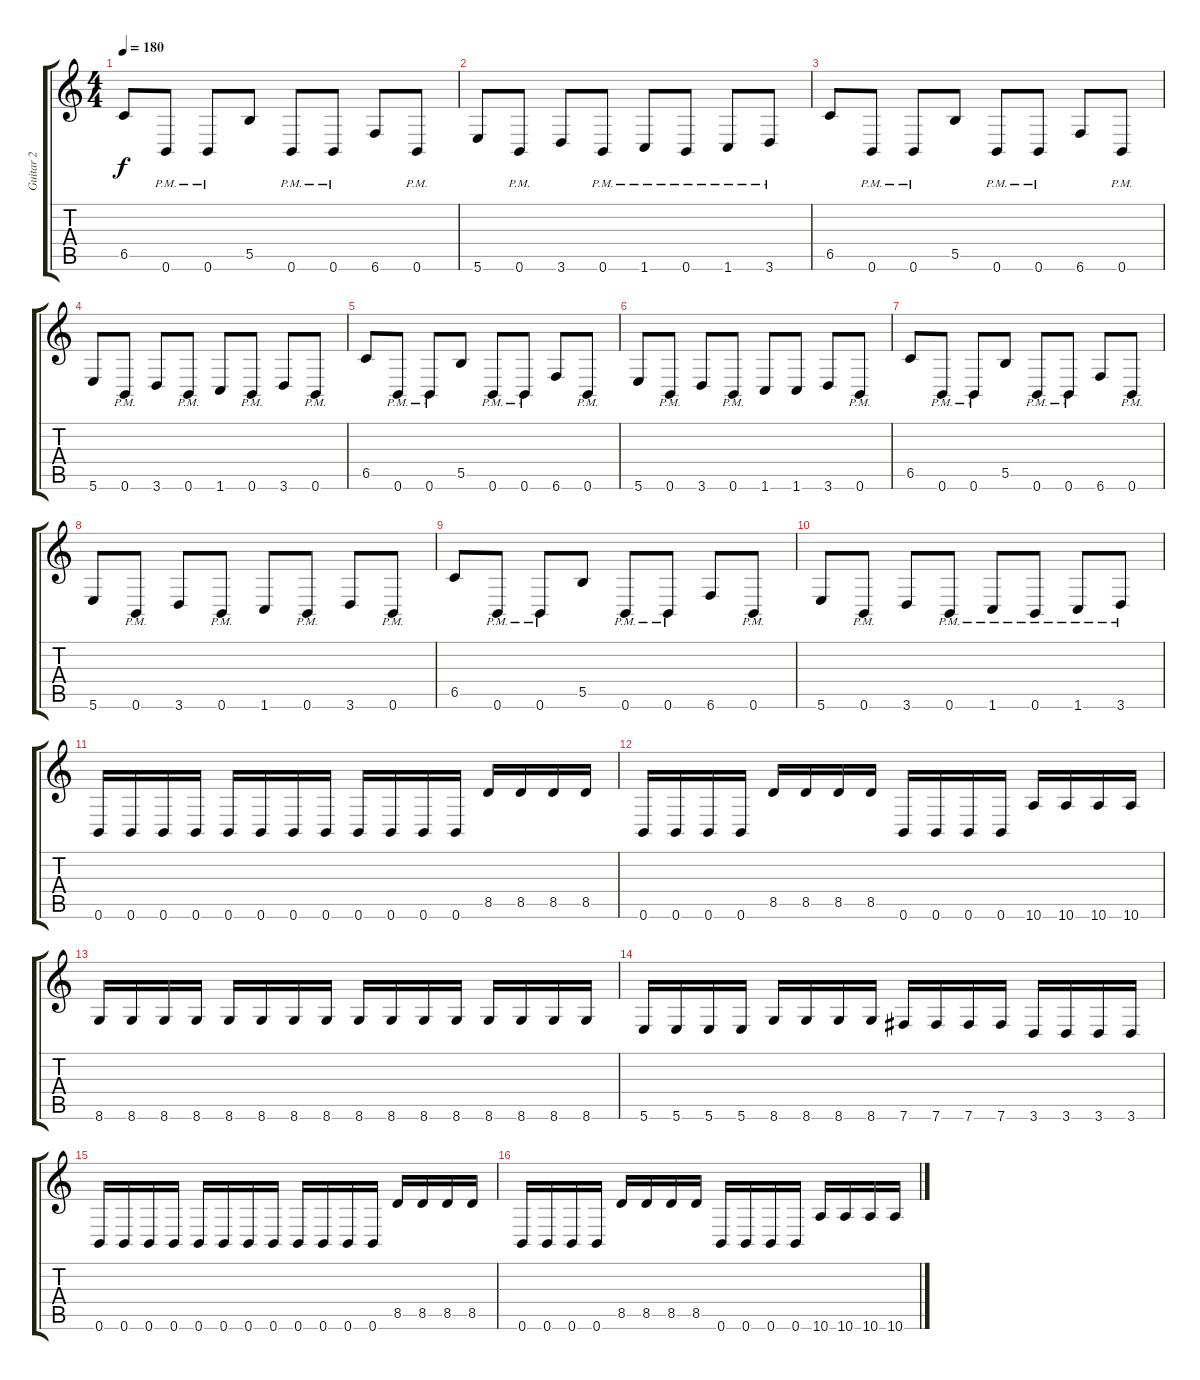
\track ("Guitar 2" "Guitar 2") {instrument distortionguitar}
\staff {score tabs}
\tuning (Db4 Ab3 E3 B2 Gb2 B1) {hide}
\ts (4 4)
\tempo 180
\clef g2
\ks c
6.5.8{dy f} 0.6{pm}.8 0.6{pm}.8 5.5.8 0.6{pm}.8 0.6{pm}.8 6.6.8 0.6{pm}.8 |
5.6.8 0.6{pm}.8 3.6.8 0.6{pm}.8 1.6{pm}.8 0.6{pm}.8 1.6{pm}.8 3.6{pm}.8 |
6.5.8 0.6{pm}.8 0.6{pm}.8 5.5.8 0.6{pm}.8 0.6{pm}.8 6.6.8 0.6{pm}.8 |
5.6.8 0.6{pm}.8 3.6.8 0.6{pm}.8 1.6.8 0.6{pm}.8 3.6.8 0.6{pm}.8 |
6.5.8 0.6{pm}.8 0.6{pm}.8 5.5.8 0.6{pm}.8 0.6{pm}.8 6.6.8 0.6{pm}.8 |
5.6.8 0.6{pm}.8 3.6.8 0.6{pm}.8 1.6.8 1.6.8 3.6.8 0.6{pm}.8 |
6.5.8 0.6{pm}.8 0.6{pm}.8 5.5.8 0.6{pm}.8 0.6{pm}.8 6.6.8 0.6{pm}.8 |
5.6.8 0.6{pm}.8 3.6.8 0.6{pm}.8 1.6.8 0.6{pm}.8 3.6.8 0.6{pm}.8 |
6.5.8 0.6{pm}.8 0.6{pm}.8 5.5.8 0.6{pm}.8 0.6{pm}.8 6.6.8 0.6{pm}.8 |
5.6.8 0.6{pm}.8 3.6.8 0.6{pm}.8 1.6{pm}.8 0.6{pm}.8 1.6{pm}.8 3.6{pm}.8 |
0.6.16 0.6.16 0.6.16 0.6.16 0.6.16 0.6.16 0.6.16 0.6.16 0.6.16 0.6.16 0.6.16 0.6.16 8.5.16 8.5.16 8.5.16 8.5.16 |
0.6.16 0.6.16 0.6.16 0.6.16 8.5.16 8.5.16 8.5.16 8.5.16 0.6.16 0.6.16 0.6.16 0.6.16 10.6.16 10.6.16 10.6.16 10.6.16 |
8.6.16 8.6.16 8.6.16 8.6.16 8.6.16 8.6.16 8.6.16 8.6.16 8.6.16 8.6.16 8.6.16 8.6.16 8.6.16 8.6.16 8.6.16 8.6.16 |
5.6.16 5.6.16 5.6.16 5.6.16 8.6.16 8.6.16 8.6.16 8.6.16 7.6.16 7.6.16 7.6.16 7.6.16 3.6.16 3.6.16 3.6.16 3.6.16 |
0.6.16 0.6.16 0.6.16 0.6.16 0.6.16 0.6.16 0.6.16 0.6.16 0.6.16 0.6.16 0.6.16 0.6.16 8.5.16 8.5.16 8.5.16 8.5.16 |
0.6.16 0.6.16 0.6.16 0.6.16 8.5.16 8.5.16 8.5.16 8.5.16 0.6.16 0.6.16 0.6.16 0.6.16 10.6.16 10.6.16 10.6.16 10.6.16
